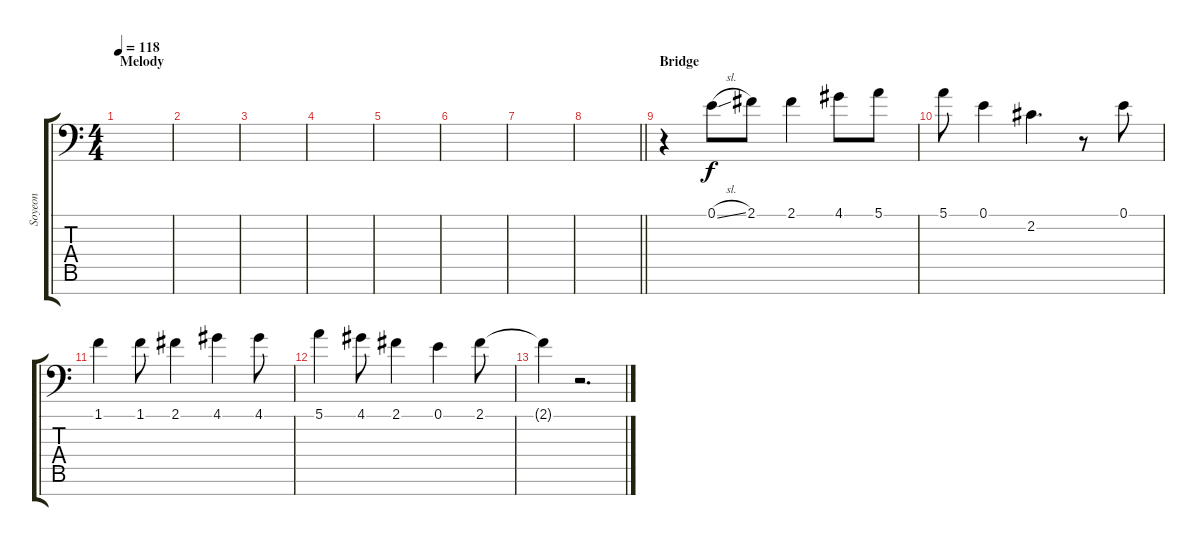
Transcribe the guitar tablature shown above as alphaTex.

\track ("Soyeon" "Soyeon") {instrument altosax}
\staff {score tabs}
\tuning (E4 B3 G3 D3 A2 E2 C-1) {hide}
\ts (4 4)
\section ("" "Melody")
\tempo 118
\clef f4
\ks c
|
|
|
|
|
|
|
\barLineRight lightlight
|
\section ("" "Bridge")
r.4 0.1{sl}.8 2.1.8 2.1.4 4.1.8 5.1.8 |
5.1.8 0.1.4 2.2.4{d} r.8 0.1.8 |
1.1.4 1.1.8 2.1.4 4.1.4 4.1.8 |
5.1.4 4.1.8 2.1.4 0.1.4 2.1.8 |
2.1{t}.4 r.2{d}
